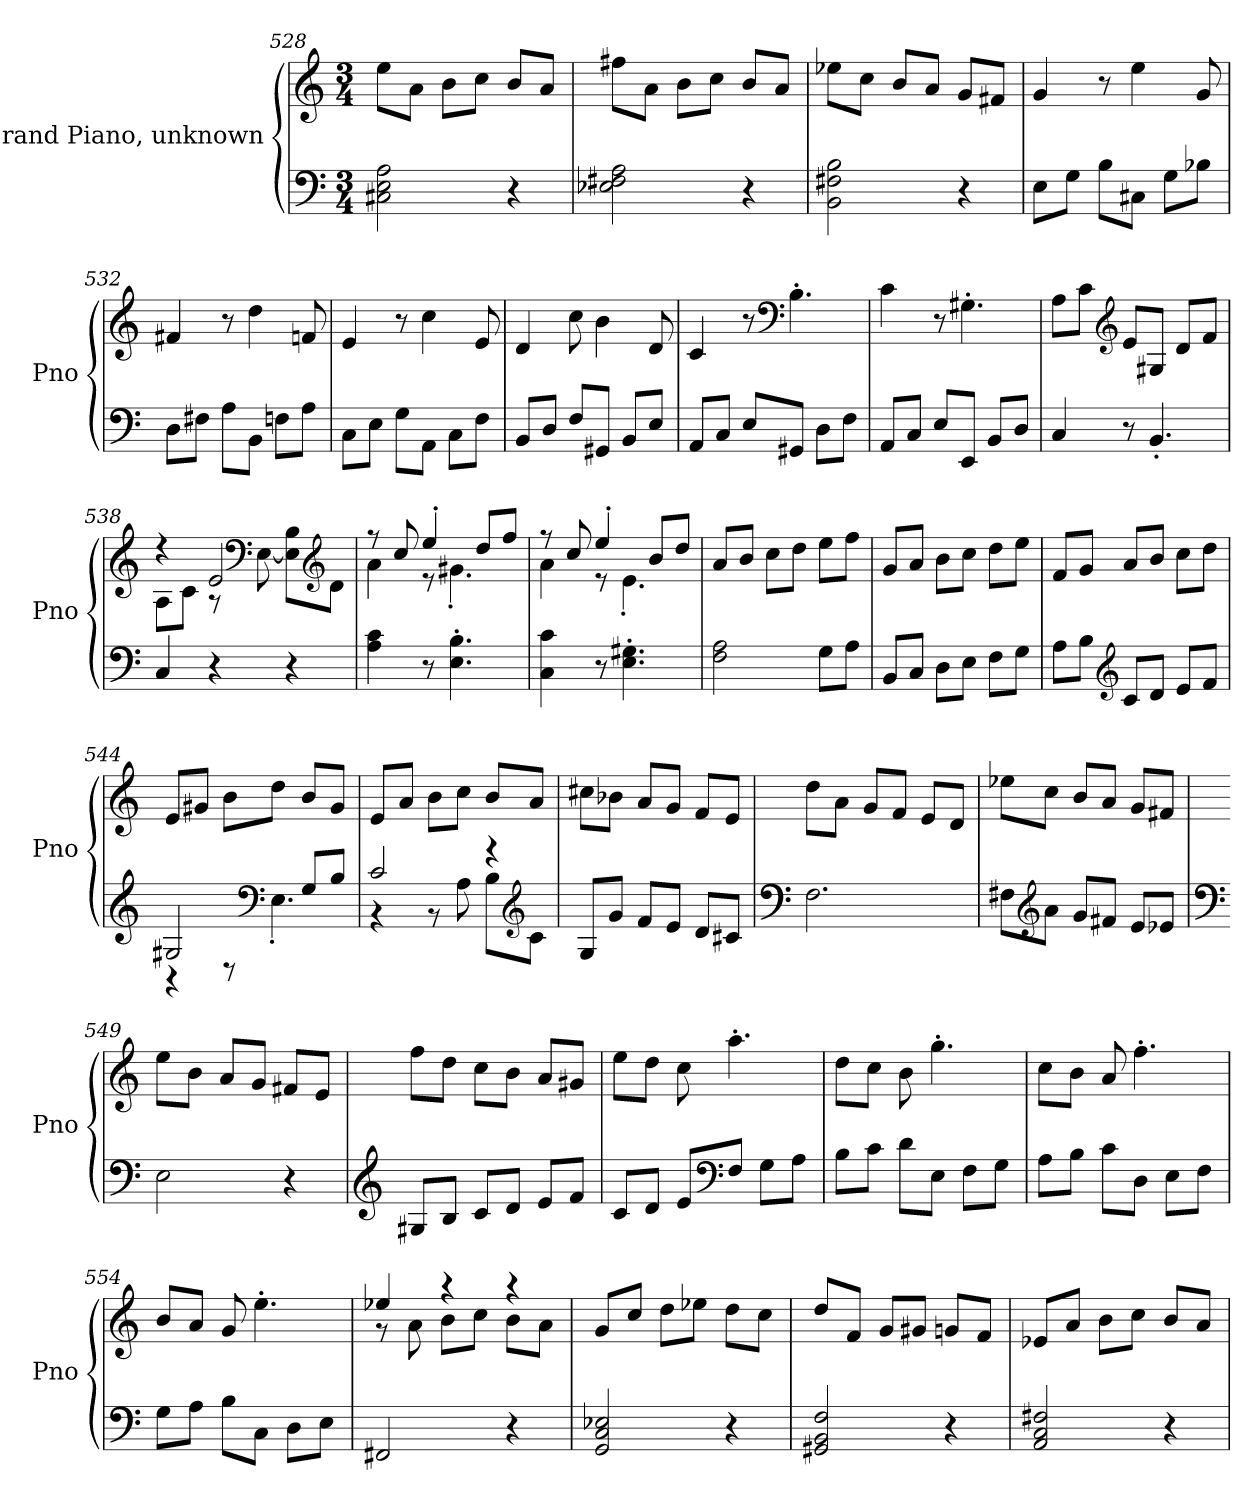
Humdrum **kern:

**kern	**kern
*part1	*part1
*staff2	*staff1
*I"Grand Piano, unknown	*
*I'Pno	*
*clefF4	*clefG2
*k[]	*k[]
*M3/4	*M3/4
=528	=528
2C#X\ 2E\ 2A\	8ee\L
.	8a\J
.	8b\L
.	8cc\J
4r	8b/L
.	8a/J
=529	=529
2E-X\ 2F#X\ 2A\	8ff#X\L
.	8a\J
.	8b\L
.	8cc\J
4r	8b/L
.	8a/J
=530	=530
2BB\ 2F#X\ 2B\	8ee-X\L
.	8cc\J
.	8b/L
.	8a/J
4r	8g/L
.	8f#X/J
!!LO:LB:g=z
=531	=531
8E\L	4g/
8G\J	.
8B\L	8r
8C#X\J	4ee\
8G\L	.
8B-X\J	8g/
=532	=532
8D\L	4f#X/
8F#X\J	.
8A\L	8r
8BB\J	4dd\
8Fn\L	.
8A\J	8fn/
=533	=533
8C\L	4e/
8E\J	.
8G\L	8r
8AA\J	4cc\
8C\L	.
8F\J	8e/
=534	=534
8BB/L	4d/
8D/J	.
8F/L	8cc\
8GG#X/J	4b\
8BB/L	.
8E/J	8d/
=535	=535
8AA/L	4c/
8C/J	.
8E/L	8r
*	*clefF4
8GG#X/J	4.B'\
8D\L	.
8F\J	.
=536	=536
8AA/L	4c\
8C/J	.
8E/L	8r
8EE/J	4.G#X'\
8BB/L	.
8D/J	.
!!LO:LB:g=z
=537	=537
4C/	8A\L
.	8c\J
*	*clefG2
8r	8e/L
4.BB'/	8G#X/J
.	8d/L
.	8f/J
=538	=538
*	*^
4C/	4r	8A\L
.	.	8c\J
4r	2e/	8r
*	*clefF4	*
.	.	[8E\
4r	.	8E\] 8B\L
*	*clefG2	*
.	.	8d\J
=539	=539	=539
4A\ 4c\	8r	4a\
.	8cc/	.
8r	4ee'/	8r
4.E\' 4.B\'	.	4.g#X'\
.	8dd/L	.
.	8ff/J	.
=540	=540	=540
4C\ 4c\	8r	4a\
.	8cc/	.
8r	4ee'/	8r
4.E\' 4.G#X\'	.	4.e'\
.	8b/L	.
.	8dd/J	.
*	*v	*v
=541	=541
2F\ 2A\	8a/L
.	8b/J
.	8cc\L
.	8dd\J
8G\L	8ee\L
8A\J	8ff\J
!!LO:LB:g=z
=542	=542
8BB/L	8g/L
8C/J	8a/J
8D\L	8b\L
8E\J	8cc\J
8F\L	8dd\L
8G\J	8ee\J
=543	=543
8A\L	8f/L
8B\J	8g/J
*clefG2	*
8c/L	8a/L
8d/J	8b/J
8e/L	8cc\L
8f/J	8dd\J
=544	=544
*^	*
2G#X/	4r	8e/L
.	.	8g#X/J
.	8r	8b\L
*clefF4	*	*
.	4.E'\	8dd\J
8G#/L	.	8b/L
8B/J	.	8g#/J
=545	=545	=545
2c/	4r	8e/L
.	.	8a/J
.	8r	8b\L
.	8A\	8cc\J
4r	8B\L	8b/L
*clefG2	*	*
.	8c\J	8a/J
*v	*v	*
=546	=546
8G/L	8cc#X\L
8g/J	8b-X\J
8f/L	8a/L
8e/J	8g/J
8d/L	8f/L
8c#X/J	8e/J
=547	=547
*clefF4	*
2.F\	8dd\L
.	8a\J
.	8g/L
.	8f/J
.	8e/L
.	8d/J
!!LO:PB:g=z
=548	=548
8F#X\L	8ee-X\L
*clefG2	*
8a\J	8cc\J
8g/L	8b/L
8f#X/J	8a/J
8e/L	8g/L
8e-X/J	8f#X/J
=549	=549
*clefF4	*
2E\	8ee\L
.	8b\J
.	8a/L
.	8g/J
4r	8f#X/L
.	8e/J
=550	=550
*clefG2	*
8G#X/L	8ff\L
8B/J	8dd\J
8c/L	8cc\L
8d/J	8b\J
8e/L	8a/L
8f/J	8g#X/J
=551	=551
8c/L	8ee\L
8d/J	8dd\J
8e/L	8cc\
*clefF4	*
8F/J	4.aa'\
8G\L	.
8A\J	.
=552	=552
8B\L	8dd\L
8c\J	8cc\J
8d\L	8b\
8E\J	4.gg'\
8F\L	.
8G\J	.
!!LO:LB:g=z
=553	=553
8A\L	8cc\L
8B\J	8b\J
8c\L	8a/
8D\J	4.ff'\
8E\L	.
8F\J	.
=554	=554
8G\L	8b/L
8A\J	8a/J
8B\L	8g/
8C\J	4.ee'\
8D\L	.
8E\J	.
=555	=555
*	*^
2FF#X/	4ee-X/	8r
.	.	8a\
.	4r	8b\L
.	.	8cc\J
4r	4r	8b\L
.	.	8a\J
*	*v	*v
=556	=556
2GG/ 2C/ 2E-X/	8g/L
.	8cc/J
.	8dd\L
.	8ee-X\J
4r	8dd\L
.	8cc\J
=557	=557
2GG#X/ 2BB/ 2F/	8dd/L
.	8f/J
.	8g/L
.	8g#X/J
4r	8gn/L
.	8f/J
=558	=558
2AA/ 2C/ 2F#X/	8e-X/L
.	8a/J
.	8b\L
.	8cc\J
4r	8b/L
.	8a/J
=	=
*-	*-
